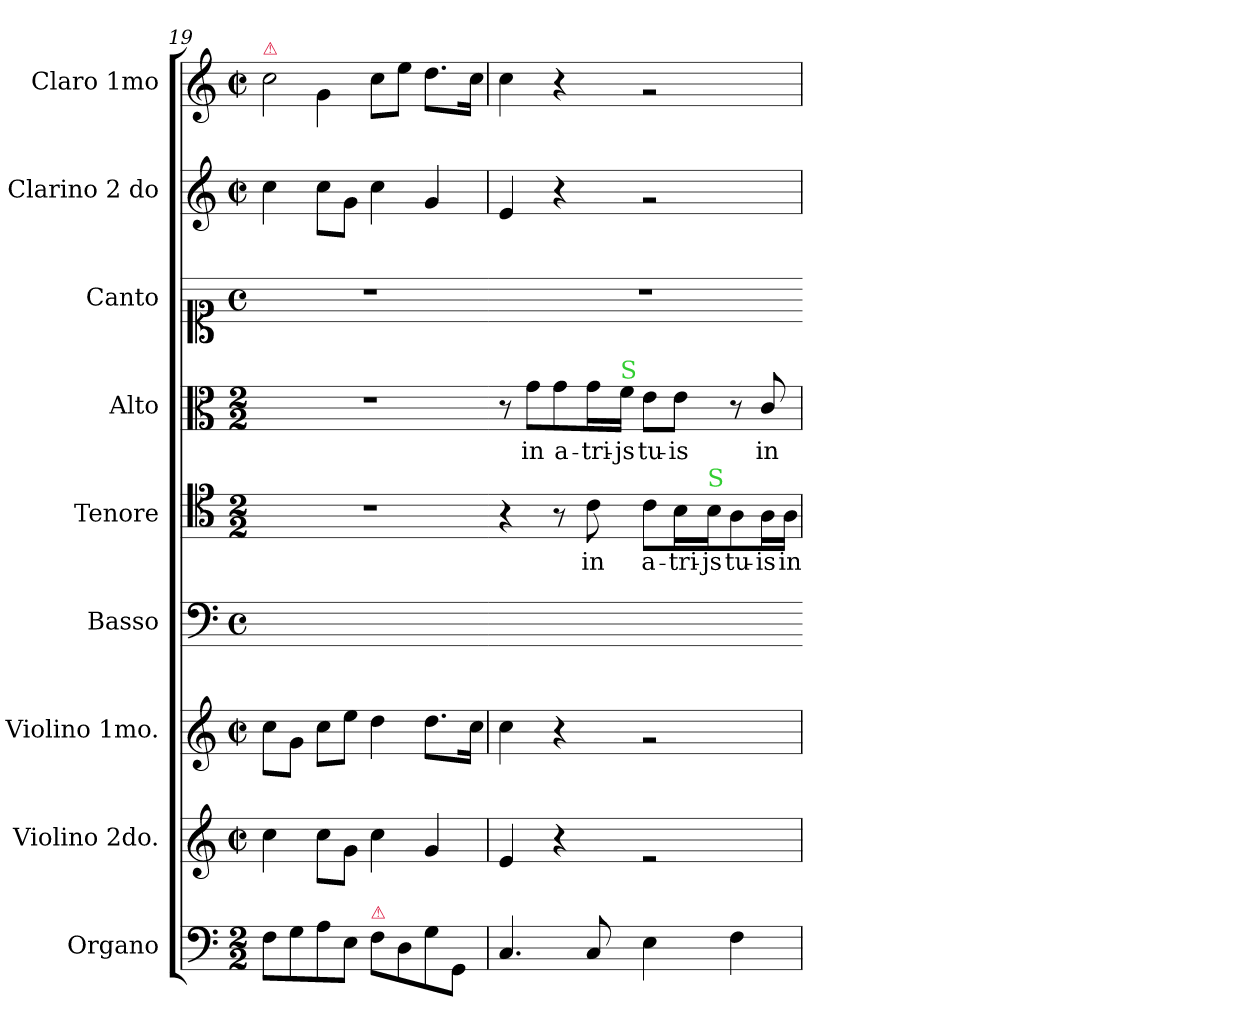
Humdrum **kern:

**kern	**kern	**kern	**kern	**kern	**text	**kern	**text	**kern	**kern	**kern
*part9	*part8	*part7	*part6	*part5	*part5	*part4	*part4	*part3	*part2	*part1
*staff9	*staff8	*staff7	*staff6	*staff5	*staff5	*staff4	*staff4	*staff3	*staff2	*staff1
*I"Organo	*I"Violino 2do.	*I"Violino 1mo.	*I"Basso	*I"Tenore	*	*I"Alto	*	*I"Canto	*I"Clarino 2 do	*I"Claro 1mo
*I'org	*I'vl 2	*I'vl 1	*I'B	*I'T	*	*I'A	*	*	*I'clno 2	*
*clefF4	*clefG2	*clefG2	*clefF4	*clefC4	*	*clefC3	*	*clefC1	*clefG2	*clefG2
*k[]	*k[]	*k[]	*k[]	*k[]	*	*k[]	*	*k[]	*k[]	*k[]
*M2/2	*M2/2	*M2/2	*M2/2	*M2/2	*	*M2/2	*	*M2/2	*M2/2	*M2/2
*	*met(c|)	*met(c|)	*met(c)	*	*	*	*	*met(c)	*met(c|)	*met(c|)
=19	=19	=19	=19	=19	=19	=19	=19	=19	=19	=19
!	!	!	!	!	!	!	!	!	!	!LO:TX:a:color=crimson:t=⚠
!	!	!	!	!	!	!	!	!	!	!LO:N:vis=2
8F\L	4cc\	8cc\L	1ryy	1r	.	1r	.	1rb	4cc\	4cc\
8G\	.	8g\J	.	.	.	.	.	.	.	.
8A\	8cc\L	8cc\L	.	.	.	.	.	.	8cc\L	4g\
8E\J	8g\J	8ee\J	.	.	.	.	.	.	8g\J	.
!LO:TX:a:color=crimson:t=⚠	!	!	!	!	!	!	!	!	!	!
8F\L	4cc\	4dd\	.	.	.	.	.	.	4cc\	8cc\L
8D\	.	.	.	.	.	.	.	.	.	8ee\J
8G\	4g/	8.dd\L	.	.	.	.	.	.	4g/	8.dd\L
8GG/J	.	.	.	.	.	.	.	.	.	.
.	.	16cc\Jk	.	.	.	.	.	.	.	16cc\Jk
=20	=20	=20	=20	=20-	=20	=20-	=20	=20	=20	=20
4.C/	4e/	4cc\	1ryy	4r	.	8r	.	1rb	4e/	4cc\
.	.	.	.	.	.	8g\L	in	.	.	.
.	4r	4r	.	8r	.	8g\	a-	.	4r	4r
8C/	.	.	.	8c\	-in	16g\L	-tri-	.	.	.
!	!	!	!	!	!	!LO:TX:a:color=limegreen:t=S	!	!	!	!
.	.	.	.	.	.	16f\JJ	-js	.	.	.
4E\	2re	2rg	.	8c\L	a-	8e\L	tu-	.	2rg	2rg
.	.	.	.	16B\L	-tri-	8e\J	-is	.	.	.
!	!	!	!	!LO:TX:a:color=limegreen:t=S	!	!	!	!	!	!
.	.	.	.	16B\J	-js	.	.	.	.	.
4F\	.	.	.	8A\	tu-	8r	.	.	.	.
.	.	.	.	16A\L	-is	8c/	in	.	.	.
.	.	.	.	16A\JJ	in	.	.	.	.	.
=	=	=	=	=	=	=	=	=-	=	=
*-	*-	*-	*-	*-	*-	*-	*-	*-	*-	*-
